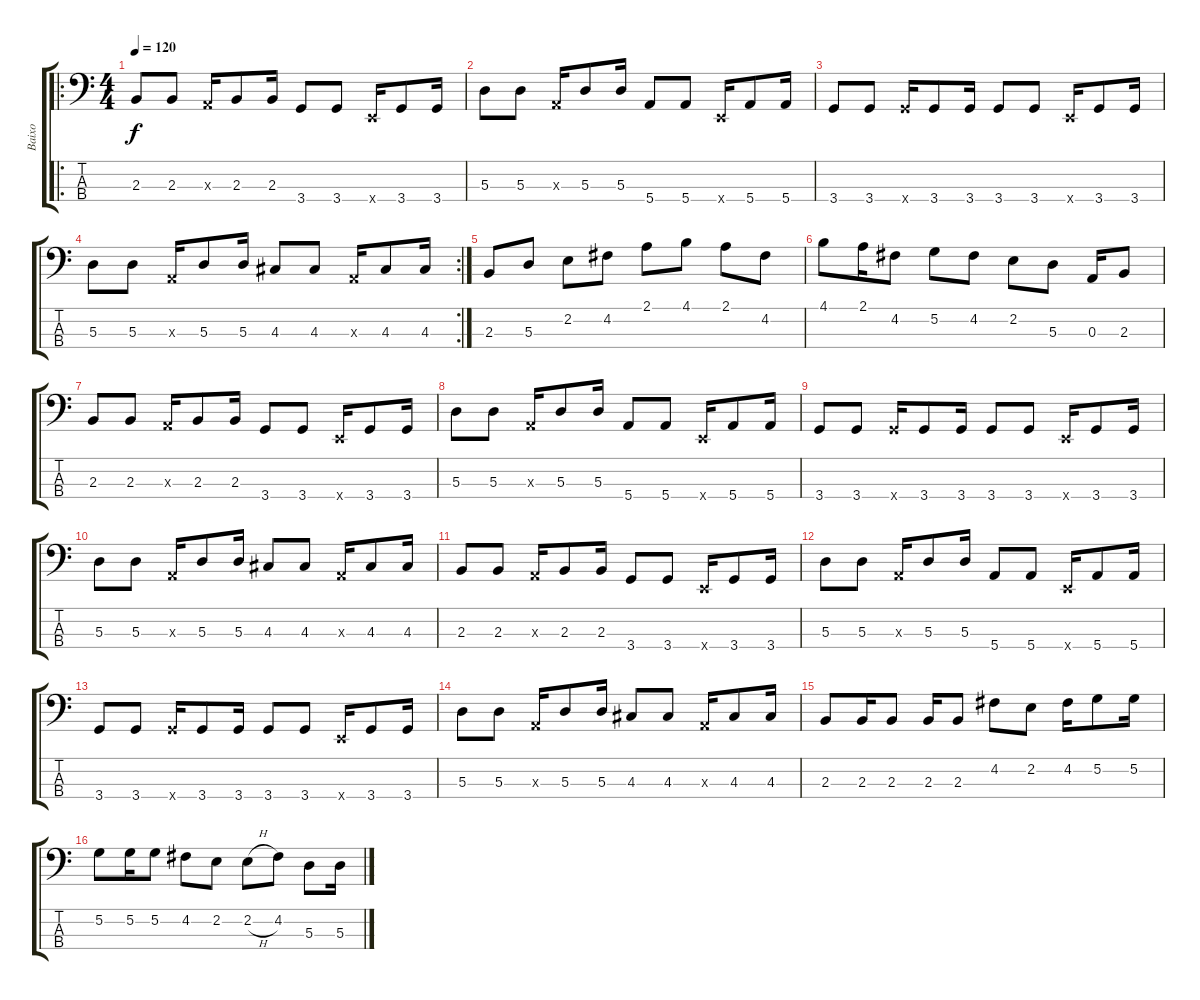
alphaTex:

\track ("Baixo" "Baixo") {instrument electricbasspick}
\staff {score tabs}
\tuning (G2 D2 A1 E1) {hide}
\ro
\ts (4 4)
\tempo 120
\clef f4
\ks c
2.3.8{dy f} 2.3.8 0.3{x}.16 2.3.8 2.3.16 3.4.8 3.4.8 0.4{x}.16 3.4.8 3.4.16 |
5.3.8 5.3.8 0.3{x}.16 5.3.8 5.3.16 5.4.8 5.4.8 0.4{x}.16 5.4.8 5.4.16 |
3.4.8 3.4.8 3.4{x}.16 3.4.8 3.4.16 3.4.8 3.4.8 0.4{x}.16 3.4.8 3.4.16 |
\rc 2
5.3.8 5.3.8 0.3{x}.16 5.3.8 5.3.16 4.3.8 4.3.8 0.3{x}.16 4.3.8 4.3.16 |
2.3.8 5.3.8 2.2.8 4.2.8 2.1.8 4.1.8 2.1.8 4.2.8 |
4.1.8 2.1.16 4.2.8 5.2.8 4.2.8 2.2.8 5.3.8 0.3.16 2.3.8 |
2.3.8 2.3.8 0.3{x}.16 2.3.8 2.3.16 3.4.8 3.4.8 0.4{x}.16 3.4.8 3.4.16 |
5.3.8 5.3.8 0.3{x}.16 5.3.8 5.3.16 5.4.8 5.4.8 0.4{x}.16 5.4.8 5.4.16 |
3.4.8 3.4.8 3.4{x}.16 3.4.8 3.4.16 3.4.8 3.4.8 0.4{x}.16 3.4.8 3.4.16 |
5.3.8 5.3.8 0.3{x}.16 5.3.8 5.3.16 4.3.8 4.3.8 0.3{x}.16 4.3.8 4.3.16 |
2.3.8 2.3.8 0.3{x}.16 2.3.8 2.3.16 3.4.8 3.4.8 0.4{x}.16 3.4.8 3.4.16 |
5.3.8 5.3.8 0.3{x}.16 5.3.8 5.3.16 5.4.8 5.4.8 0.4{x}.16 5.4.8 5.4.16 |
3.4.8 3.4.8 3.4{x}.16 3.4.8 3.4.16 3.4.8 3.4.8 0.4{x}.16 3.4.8 3.4.16 |
5.3.8 5.3.8 0.3{x}.16 5.3.8 5.3.16 4.3.8 4.3.8 0.3{x}.16 4.3.8 4.3.16 |
2.3.8 2.3.16 2.3.8 2.3.16 2.3.8 4.2.8 2.2.8 4.2.16 5.2.8 5.2.16 |
5.2.8 5.2.16 5.2.8 4.2.8 2.2.8 2.2{h}.8 4.2.8 5.3.8 5.3.16
